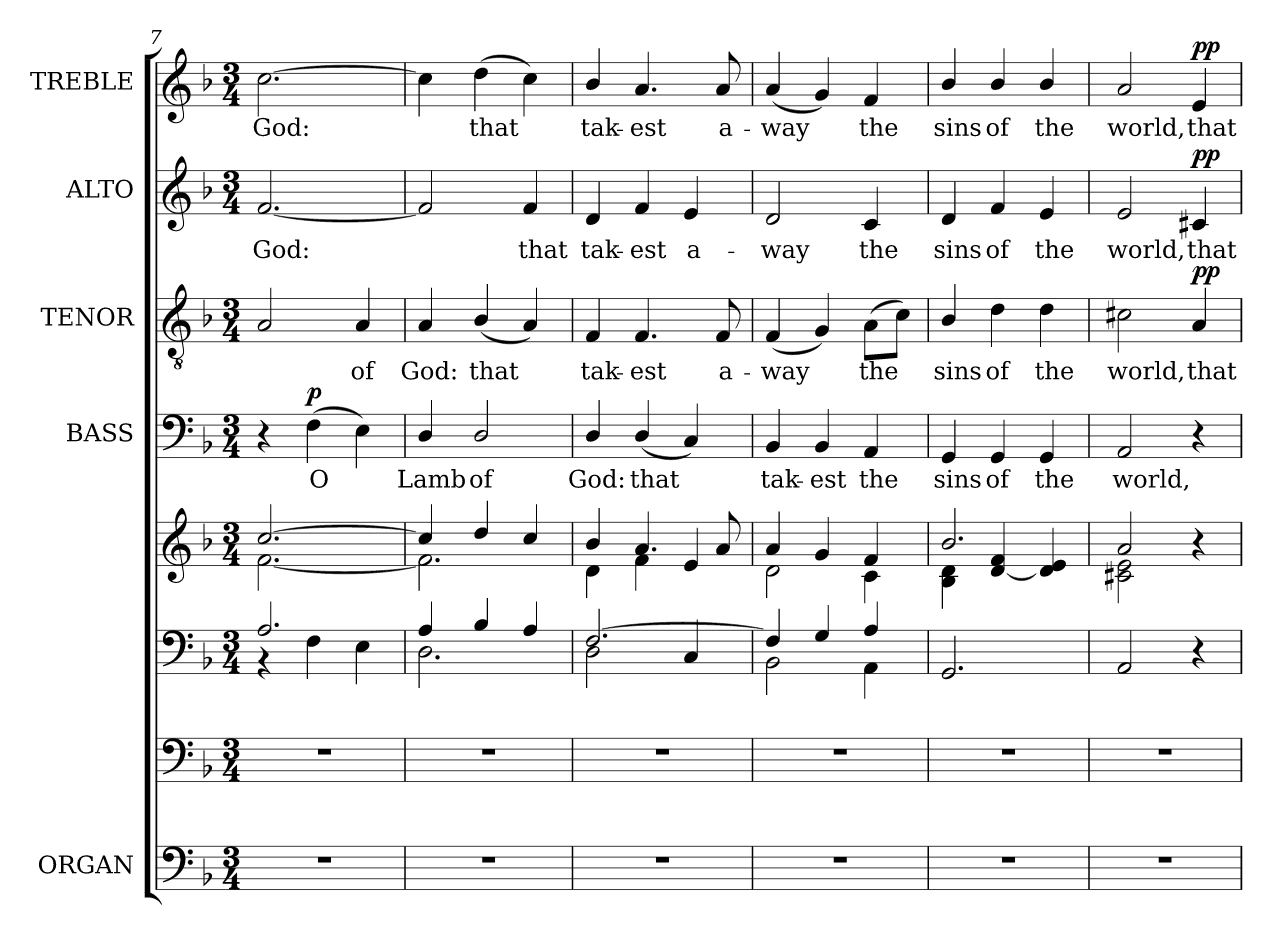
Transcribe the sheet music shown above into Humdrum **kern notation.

**kern	**kern	**kern	**kern	**kern	**text	**dynam	**kern	**text	**dynam	**kern	**text	**dynam	**kern	**text	**dynam
*part5	*part5	*part5	*part5	*part4	*part4	*part4	*part3	*part3	*part3	*part2	*part2	*part2	*part1	*part1	*part1
*staff8	*staff7	*staff6	*staff5	*staff4	*staff4	*staff4	*staff3	*staff3	*staff3	*staff2	*staff2	*staff2	*staff1	*staff1	*staff1
*I"ORGAN	*	*	*	*I"BASS	*	*	*I"TENOR	*	*	*I"ALTO	*	*	*I"TREBLE	*	*
*I'Org.	*	*	*	*I'B.	*	*	*I'T.	*	*	*I'A.	*	*	*	*	*
*clefF4	*clefF4	*clefF4	*clefG2	*clefF4	*	*	*clefGv2	*	*	*clefG2	*	*	*clefG2	*	*
*	*	*	*	*	*	*	*ITrd7c12	*	*	*	*	*	*	*	*
*k[b-]	*k[b-]	*k[b-]	*k[b-]	*k[b-]	*	*	*k[b-]	*	*	*k[b-]	*	*	*k[b-]	*	*
*F:	*F:	*F:	*F:	*F:	*	*	*F:	*	*	*F:	*	*	*F:	*	*
*M3/4	*M3/4	*M3/4	*M3/4	*M3/4	*	*	*M3/4	*	*	*M3/4	*	*	*M3/4	*	*
=7	=7	=7	=7	=7	=7	=7	=7	=7	=7	=7	=7	=7	=7	=7	=7
!LO:N:vis=1	!LO:N:vis=1	!	!	!	!	!	!	!	!	!	!	!	!	!	!
*	*	*^	*^	*	*	*	*	*	*	*	*	*	*	*	*
!	!	!	!	!	!	!	!	!	!	!	!	!	!LO:LY:b:color=#000000	!	!	!	!
!	!	!	!	!	!	!	!	!	!	!	!	!	!	!	!	!LO:LY:b:color=#000000	!
2.r	2.r	2.Ai/	4r	[2.cci/	[2.fi\	4r	.	.	2AAi/	.	.	[2.fi/	God:	.	[2.cci\	God:	.
!	!	!	!	!	!	!	!LO:LY:b:color=#000000	!	!	!	!	!	!	!	!	!	!
.	.	.	4Fi\	.	.	(4Fi\	O	p	.	.	.	.	.	.	.	.	.
!	!	!	!	!	!	!	!	!	!	!LO:LY:b:color=#000000	!	!	!	!	!	!	!
.	.	.	4Ei\	.	.	4Ei\)	.	.	4AAi/	of	.	.	.	.	.	.	.
=8	=8	=8	=8	=8	=8	=8	=8	=8	=8	=8	=8	=8	=8	=8	=8	=8	=8
!LO:N:vis=1	!LO:N:vis=1	!	!	!	!	!	!	!	!	!	!	!	!	!	!	!	!
!	!	!	!	!	!	!	!LO:LY:b:color=#000000	!	!	!	!	!	!	!	!	!	!
!	!	!	!	!	!	!	!	!	!	!LO:LY:b:color=#000000	!	!	!	!	!	!	!
2.r	2.r	4Ai/	2.Di\	4cci/]	2.fi\]	4Di/	Lamb	.	4AAi/	God:	.	2fi/]	.	.	4cci\]	.	.
!	!	!	!	!	!	!	!LO:LY:b:color=#000000	!	!	!	!	!	!	!	!	!	!
!	!	!	!	!	!	!	!	!	!	!LO:LY:b:color=#000000	!	!	!	!	!	!	!
!	!	!	!	!	!	!	!	!	!	!	!	!	!	!	!	!LO:LY:b:color=#000000	!
.	.	4B-i/	.	4ddi/	.	2Di/	of	.	(4BB-i/	that	.	.	.	.	(4ddi\	that	.
!	!	!	!	!	!	!	!	!	!	!	!	!	!LO:LY:b:color=#000000	!	!	!	!
.	.	4Ai/	.	4cci/	.	.	.	.	4AAi/)	.	.	4fi/	that	.	4cci\)	.	.
=9	=9	=9	=9	=9	=9	=9	=9	=9	=9	=9	=9	=9	=9	=9	=9	=9	=9
!LO:N:vis=1	!LO:N:vis=1	!	!	!	!	!	!	!	!	!	!	!	!	!	!	!	!
!	!	!	!	!	!	!	!LO:LY:b:color=#000000	!	!	!	!	!	!	!	!	!	!
!	!	!	!	!	!	!	!	!	!	!LO:LY:b:color=#000000	!	!	!	!	!	!	!
!	!	!	!	!	!	!	!	!	!	!	!	!	!LO:LY:b:color=#000000	!	!	!	!
!	!	!	!	!	!	!	!	!	!	!	!	!	!	!	!	!LO:LY:b:color=#000000	!
2.r	2.r	[2.Fi/	2Di\	4b-i/	4di\	4Di/	God:	.	4FFi/	tak-	.	4di/	tak-	.	4b-i/	tak-	.
!	!	!	!	!	!	!	!LO:LY:b:color=#000000	!	!	!	!	!	!	!	!	!	!
!	!	!	!	!	!	!	!	!	!	!LO:LY:b:color=#000000	!	!	!	!	!	!	!
!	!	!	!	!	!	!	!	!	!	!	!	!	!LO:LY:b:color=#000000	!	!	!	!
!	!	!	!	!	!	!	!	!	!	!	!	!	!	!	!	!LO:LY:b:color=#000000	!
.	.	.	.	4.ai/	4fi\	(4Di/	that	.	4.FFi/	-est	.	4fi/	-est	.	4.ai/	-est	.
!	!	!	!	!	!	!	!	!	!	!	!	!	!LO:LY:b:color=#000000	!	!	!	!
.	.	.	4Ci/	.	4ei/	4Ci/)	.	.	.	.	.	4ei/	a-	.	.	.	.
!	!	!	!	!	!	!	!	!	!	!LO:LY:b:color=#000000	!	!	!	!	!	!	!
!	!	!	!	!	!	!	!	!	!	!	!	!	!	!	!	!LO:LY:b:color=#000000	!
.	.	.	.	8ai/	.	.	.	.	8FFi/	a-	.	.	.	.	8ai/	a-	.
!!LO:PB:g=z
=10	=10	=10	=10	=10	=10	=10	=10	=10	=10	=10	=10	=10	=10	=10	=10	=10	=10
!LO:N:vis=1	!LO:N:vis=1	!	!	!	!	!	!	!	!	!	!	!	!	!	!	!	!
!	!	!	!	!	!	!	!LO:LY:b:color=#000000	!	!	!	!	!	!	!	!	!	!
!	!	!	!	!	!	!	!	!	!	!LO:LY:b:color=#000000	!	!	!	!	!	!	!
!	!	!	!	!	!	!	!	!	!	!	!	!	!LO:LY:b:color=#000000	!	!	!	!
!	!	!	!	!	!	!	!	!	!	!	!	!	!	!	!	!LO:LY:b:color=#000000	!
2.r	2.r	4Fi/]	2BB-i\	4ai/	2di\	4BB-i/	tak-	.	(4FFi/	-way	.	2di/	-way	.	(4ai/	-way	.
!	!	!	!	!	!	!	!LO:LY:b:color=#000000	!	!	!	!	!	!	!	!	!	!
.	.	4Gi/	.	4gi/	.	4BB-i/	-est	.	4GGi/)	.	.	.	.	.	4gi/)	.	.
!	!	!	!	!	!	!	!LO:LY:b:color=#000000	!	!	!	!	!	!	!	!	!	!
!	!	!	!	!	!	!	!	!	!	!LO:LY:b:color=#000000	!	!	!	!	!	!	!
!	!	!	!	!	!	!	!	!	!	!	!	!	!LO:LY:b:color=#000000	!	!	!	!
!	!	!	!	!	!	!	!	!	!	!	!	!	!	!	!	!LO:LY:b:color=#000000	!
.	.	4Ai/	4AAi\	4fi/	4ci\	4AAi/	the	.	(8AAi\L	the	.	4ci/	the	.	4fi/	the	.
.	.	.	.	.	.	.	.	.	8Ci\J)	.	.	.	.	.	.	.	.
*	*	*v	*v	*	*	*	*	*	*	*	*	*	*	*	*	*	*
=11	=11	=11	=11	=11	=11	=11	=11	=11	=11	=11	=11	=11	=11	=11	=11	=11
!LO:N:vis=1	!LO:N:vis=1	!	!	!	!	!	!	!	!	!	!	!	!	!	!	!
!	!	!	!	!	!	!LO:LY:b:color=#000000	!	!	!	!	!	!	!	!	!	!
!	!	!	!	!	!	!	!	!	!LO:LY:b:color=#000000	!	!	!	!	!	!	!
!	!	!	!	!	!	!	!	!	!	!	!	!LO:LY:b:color=#000000	!	!	!	!
!	!	!	!	!	!	!	!	!	!	!	!	!	!	!	!LO:LY:b:color=#000000	!
2.r	2.r	2.GGi/	2.b-i/	4B-i\ 4di	4GGi/	sins	.	4BB-i/	sins	.	4di/	sins	.	4b-i/	sins	.
!	!	!	!	!	!	!LO:LY:b:color=#000000	!	!	!	!	!	!	!	!	!	!
!	!	!	!	!	!	!	!	!	!LO:LY:b:color=#000000	!	!	!	!	!	!	!
!	!	!	!	!	!	!	!	!	!	!	!	!LO:LY:b:color=#000000	!	!	!	!
!	!	!	!	!	!	!	!	!	!	!	!	!	!	!	!LO:LY:b:color=#000000	!
.	.	.	.	[4di/ 4fi	4GGi/	of	.	4Di\	of	.	4fi/	of	.	4b-i/	of	.
!	!	!	!	!	!	!LO:LY:b:color=#000000	!	!	!	!	!	!	!	!	!	!
!	!	!	!	!	!	!	!	!	!LO:LY:b:color=#000000	!	!	!	!	!	!	!
!	!	!	!	!	!	!	!	!	!	!	!	!LO:LY:b:color=#000000	!	!	!	!
!	!	!	!	!	!	!	!	!	!	!	!	!	!	!	!LO:LY:b:color=#000000	!
.	.	.	.	4di/] 4ei	4GGi/	the	.	4Di\	the	.	4ei/	the	.	4b-i/	the	.
=12	=12	=12	=12	=12	=12	=12	=12	=12	=12	=12	=12	=12	=12	=12	=12	=12
!LO:N:vis=1	!LO:N:vis=1	!	!	!	!	!	!	!	!	!	!	!	!	!	!	!
!	!	!	!	!	!	!LO:LY:b:color=#000000	!	!	!	!	!	!	!	!	!	!
!	!	!	!	!	!	!	!	!	!LO:LY:b:color=#000000	!	!	!	!	!	!	!
!	!	!	!	!	!	!	!	!	!	!	!	!LO:LY:b:color=#000000	!	!	!	!
!	!	!	!	!	!	!	!	!	!	!	!	!	!	!	!LO:LY:b:color=#000000	!
2.r	2.r	2AAi/	2ai/	2c#Xi\ 2ei	2AAi/	world,	.	2C#Xi\	world,	.	2ei/	world,	.	2ai/	world,	.
!	!	!	!	!	!	!	!	!	!LO:LY:b:color=#000000	!	!	!	!	!	!	!
!	!	!	!	!	!	!	!	!	!	!	!	!LO:LY:b:color=#000000	!	!	!	!
!	!	!	!	!	!	!	!	!	!	!	!	!	!	!	!LO:LY:b:color=#000000	!
.	.	4r	4r	4ryy	4r	.	.	4AAi/	that	pp	4c#Xi/	that	pp	4ei/	that	pp
*	*	*	*v	*v	*	*	*	*	*	*	*	*	*	*	*	*
=	=	=	=	=	=	=	=	=	=	=	=	=	=	=	=
*-	*-	*-	*-	*-	*-	*-	*-	*-	*-	*-	*-	*-	*-	*-	*-
